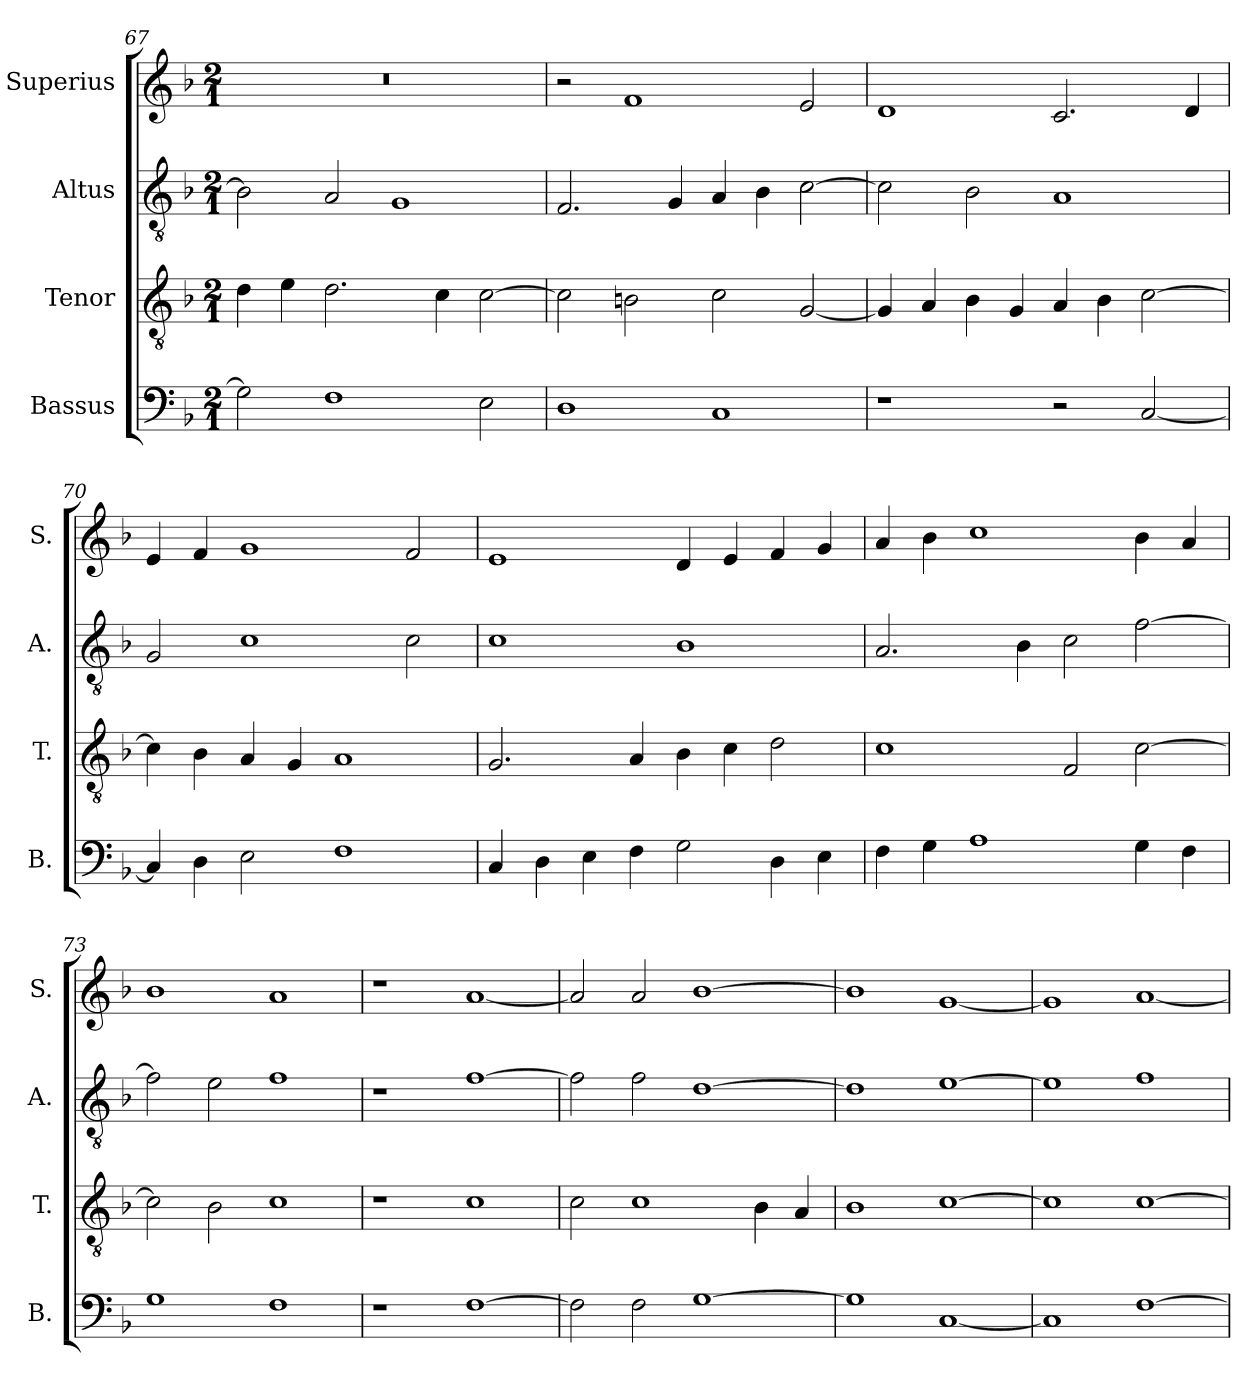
**kern	**kern	**kern	**kern
*part4	*part3	*part2	*part1
*staff4	*staff3	*staff2	*staff1
*I"Bassus	*I"Tenor	*I"Altus	*I"Superius
*I'B.	*I'T.	*I'A.	*I'S.
*clefF4	*clefGv2	*clefGv2	*clefG2
*k[b-]	*k[b-]	*k[b-]	*k[b-]
*F:	*F:	*F:	*F:
*M2/1	*M2/1	*M2/1	*M2/1
=67	=67	=67	=67
2G\]	4d\	2B-\]	0r
.	4e\	.	.
1F	2.d\	2A/	.
.	.	1G	.
.	4c\	.	.
2E\	[2c\	.	.
=68	=68	=68	=68
1D	2c\]	2.F/	2r
.	2Bni\	.	1f
.	.	4G/	.
1C	2c\	4A/	.
.	.	4B-\	.
.	[2G/	[2c\	2e/
=69	=69	=69	=69
1r	4G/]	2c\]	1d
.	4A/	.	.
.	4B-\	2B-\	.
.	4G/	.	.
2r	4A/	1A	2.c/
.	4B-\	.	.
[2C/	[2c\	.	.
.	.	.	4d/
=70	=70	=70	=70
4C/]	4c\]	2G/	4e/
4D\	4B-\	.	4f/
2E\	4A/	1c	1g
.	4G/	.	.
1F	1A	.	.
.	.	2c\	2f/
=71	=71	=71	=71
4C/	2.G/	1c	1e
4D\	.	.	.
4E\	.	.	.
4F\	4A/	.	.
2G\	4B-\	1B-	4d/
.	4c\	.	4e/
4D\	2d\	.	4f/
4E\	.	.	4g/
!!LO:LB:g=z
=72	=72	=72	=72
4F\	1c	2.A/	4a/
4G\	.	.	4b-\
1A	.	.	1cc
.	.	4B-\	.
.	2F/	2c\	.
4G\	[2c\	[2f\	4b-\
4F\	.	.	4a/
=73	=73	=73	=73
1G	2c\]	2f\]	1b-
.	2B-\	2e\	.
1F	1c	1f	1a
=74	=74	=74	=74
1r	1r	1r	1r
[1F	1c	[1f	[1a
=75	=75	=75	=75
2F\]	2c\	2f\]	2a/]
2F\	1c	2f\	2a/
[1G	.	[1d	[1b-
.	4B-\	.	.
.	4A/	.	.
=76	=76	=76	=76
1G]	1B-	1d]	1b-]
[1C	[1c	[1e	[1g
!!LO:LB:g=z
=77	=77	=77	=77
1C]	1c]	1e]	1g]
[1F	[1c	1f	[1a
=	=	=	=
*-	*-	*-	*-
